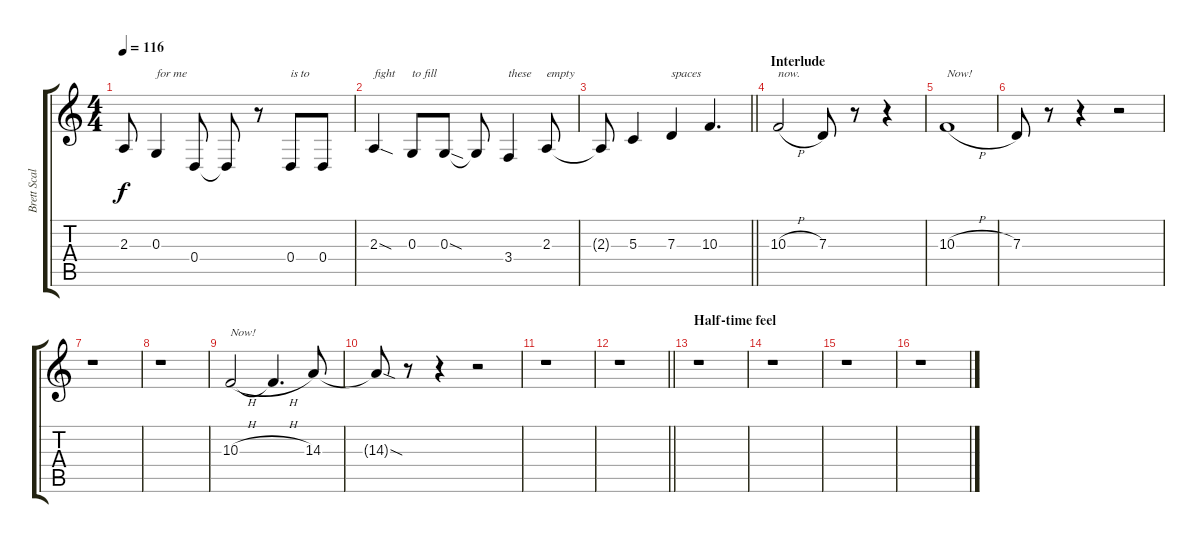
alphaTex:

\track ("Brett Scallions (Lead Vocals)" "Brett Scal") {instrument violin}
\staff {score tabs}
\tuning (E4 B3 G3 D3 A2 D2) {hide}
\ts (4 4)
\tempo 116
\clef g2
\ks c
2.3{t}.8{dy f} 0.3.4{txt "for me"} 0.4.8 0.4{t}.8 r.8 0.4.8{txt "is to"} 0.4.8 |
2.3{sod}.4{txt "fight"} 0.3.8{txt "to fill"} 0.3{sod}.8 0.3{t}.8 3.4.4{txt "these"} 2.3.8{txt "empty"} |
\barLineRight lightlight
2.3{t}.8 5.3.4 7.3.4{txt "spaces"} 10.3.4{d} |
\section ("" "Interlude")
10.3{h}.2{txt "now."} 7.3.8 r.8 r.4 |
10.3{h}.1{txt "Now!"} |
7.3.8 r.8 r.4 r.2 |
r.1 |
r.1 |
10.3{h}.2{txt "Now!"} 10.3{h t}.4{d} 14.3.8 |
14.3{sod t}.8 r.8 r.4 r.2 |
r.1 |
\barLineRight lightlight
r.1 |
\section ("" "Half-time feel")
r.1 |
r.1 |
r.1 |
r.1
